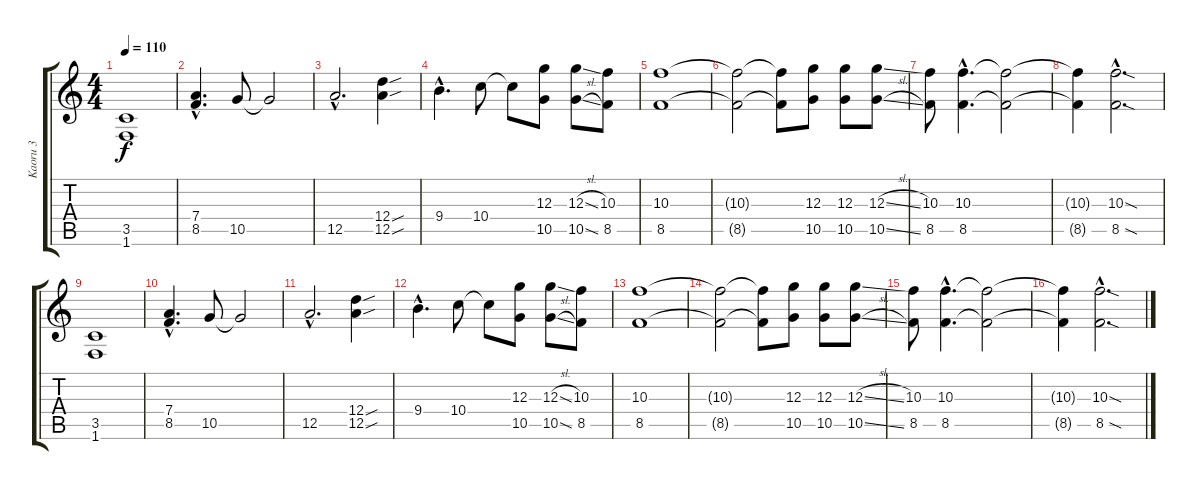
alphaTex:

\track ("Kaoru 3" "Kaoru 3") {instrument distortionguitar}
\staff {score tabs}
\tuning (E4 B3 G3 D3 A2 E2) {hide}
\ts (4 4)
\tempo 110
\clef g2
\ks c
(3.5 1.6).1{dy f} |
(7.4{hac} 8.5{hac}).4{d} 10.5.8 10.5{t}.2 |
12.5{hac}.2{d} (12.4{sou} 12.5{sou}).4 |
9.4{hac}.4{d} 10.4.8 10.4{t}.8 (12.3 10.5).8 (12.3{sl} 10.5{sl}).8 (10.3 8.5).8 |
(10.3 8.5).1 |
(10.3{t} 8.5{t}).2 (10.3{t} 8.5{t}).8 (12.3 10.5).8 (12.3 10.5).8 (12.3{sl} 10.5{sl}).8 |
(10.3 8.5).8 (10.3{hac} 8.5{hac}).4{d} (10.3{t} 8.5{t}).2 |
(10.3{t} 8.5{t}).4 (10.3{sod hac} 8.5{sod hac}).2{d} |
(3.5 1.6).1 |
(7.4{hac} 8.5{hac}).4{d} 10.5.8 10.5{t}.2 |
12.5{hac}.2{d} (12.4{sou} 12.5{sou}).4 |
9.4{hac}.4{d} 10.4.8 10.4{t}.8 (12.3 10.5).8 (12.3{sl} 10.5{sl}).8 (10.3 8.5).8 |
(10.3 8.5).1 |
(10.3{t} 8.5{t}).2 (10.3{t} 8.5{t}).8 (12.3 10.5).8 (12.3 10.5).8 (12.3{sl} 10.5{sl}).8 |
(10.3 8.5).8 (10.3{hac} 8.5{hac}).4{d} (10.3{t} 8.5{t}).2 |
(10.3{t} 8.5{t}).4 (10.3{sod hac} 8.5{sod hac}).2{d}
